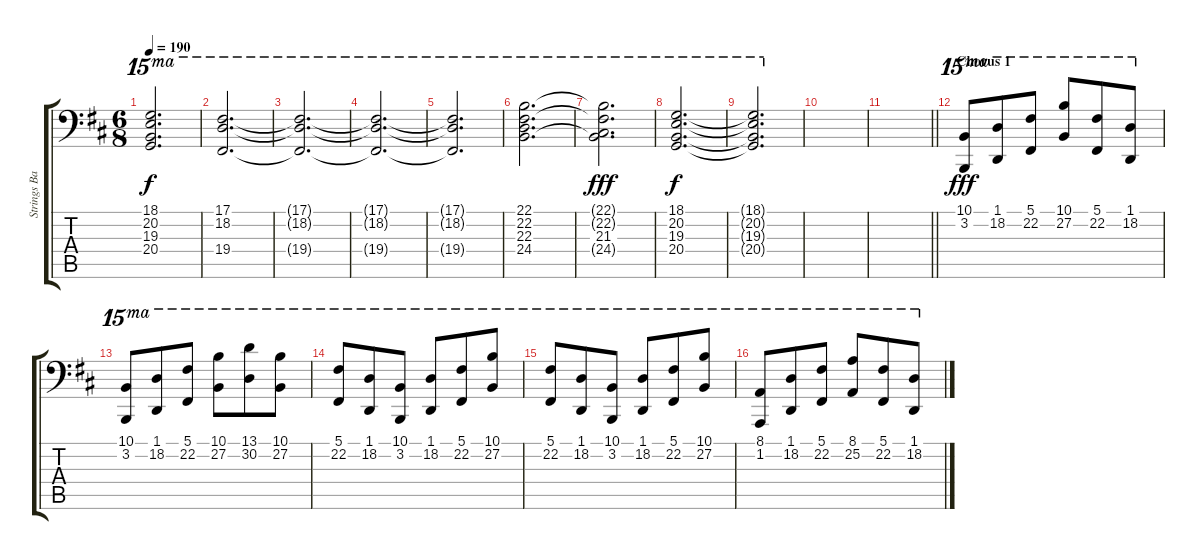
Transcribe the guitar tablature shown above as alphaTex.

\track ("Strings Back" "Strings Ba") {instrument stringensemble2}
\staff {score tabs}
\tuning (Db4 Ab3 E3 B2 Gb2 A1) {hide}
\ts (6 8)
\tempo 190
\clef f4
\ks bminor
(18.1{t} 20.2{t} 19.3{t} 20.4{t}).2{d ot 15ma dy f} |
(17.1 18.2 19.4).2{d ot 15ma} |
(17.1{t} 18.2{t} 19.4{t}).2{d ot 15ma} |
(17.1{t} 18.2{t} 19.4{t}).2{d ot 15ma} |
(17.1{t} 18.2{t} 19.4{t}).2{d ot 15ma} |
(22.1 22.2 22.3 24.4).2{d ot 15ma} |
(22.1{t} 22.2{t} 21.3 24.4{t}).2{d ot 15ma dy fff} |
(18.1 20.2 19.3 20.4).2{d ot 15ma dy f} |
(18.1{t} 20.2{t} 19.3{t} 20.4{t}).2{d ot 15ma} |
|
\barLineRight lightlight
|
\section ("" "Chorus 1")
(10.1 3.2).8{ot 15ma dy fff} (1.1 18.2).8{ot 15ma} (5.1 22.2).8{ot 15ma} (10.1 27.2).8{ot 15ma} (5.1 22.2).8{ot 15ma} (1.1 18.2).8{ot 15ma} |
(10.1 3.2).8{ot 15ma} (1.1 18.2).8{ot 15ma} (5.1 22.2).8{ot 15ma} (10.1 27.2).8{ot 15ma} (13.1 30.2).8{ot 15ma} (10.1 27.2).8{ot 15ma} |
(5.1 22.2).8{ot 15ma} (1.1 18.2).8{ot 15ma} (10.1 3.2).8{ot 15ma} (1.1 18.2).8{ot 15ma} (5.1 22.2).8{ot 15ma} (10.1 27.2).8{ot 15ma} |
(5.1 22.2).8{ot 15ma} (1.1 18.2).8{ot 15ma} (10.1 3.2).8{ot 15ma} (1.1 18.2).8{ot 15ma} (5.1 22.2).8{ot 15ma} (10.1 27.2).8{ot 15ma} |
(8.1 1.2).8{ot 15ma} (1.1 18.2).8{ot 15ma} (5.1 22.2).8{ot 15ma} (8.1 25.2).8{ot 15ma} (5.1 22.2).8{ot 15ma} (1.1 18.2).8{ot 15ma}
